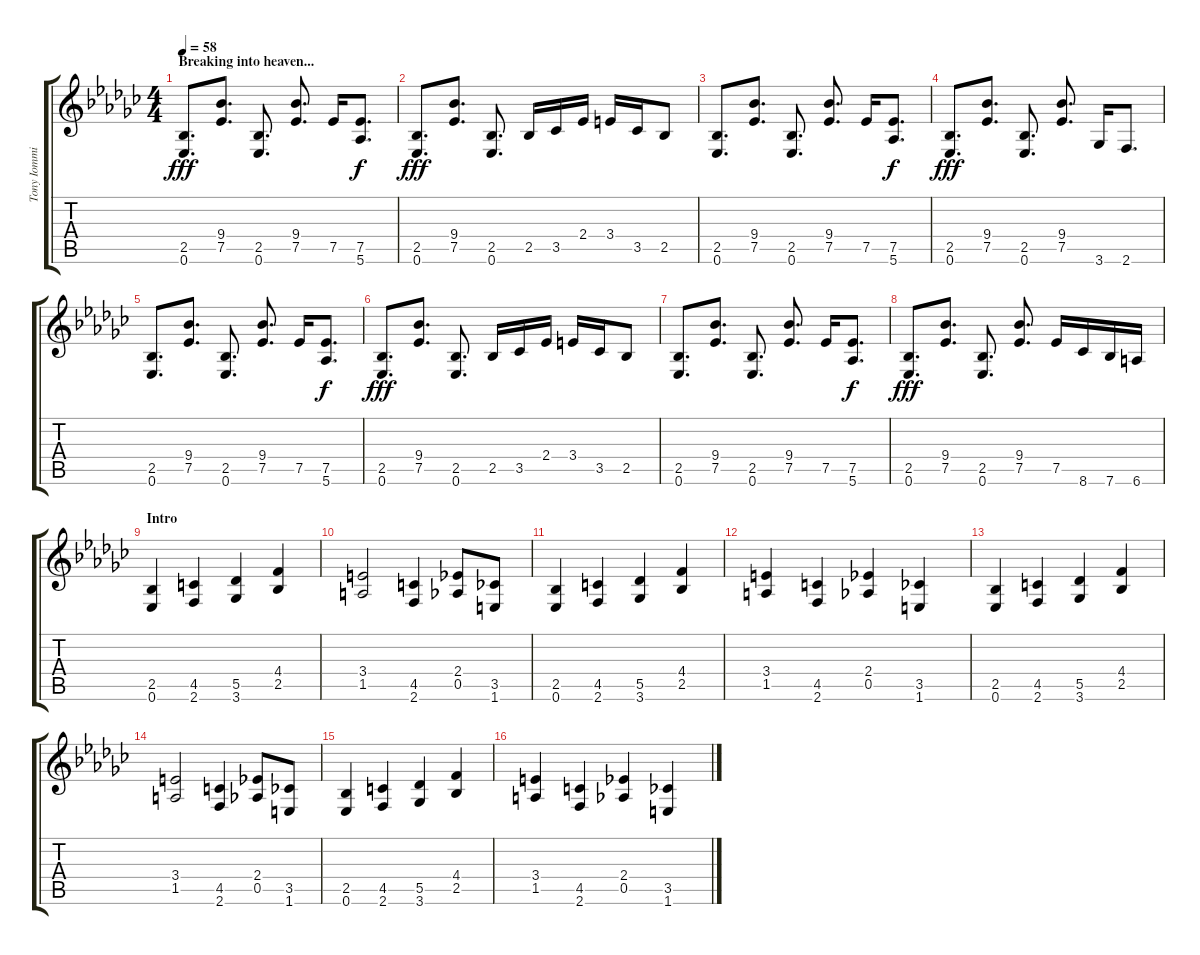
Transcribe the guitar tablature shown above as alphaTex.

\track ("Tony Iommi" "Tony Iommi") {instrument distortionguitar}
\staff {score tabs}
\tuning (Eb4 Bb3 Gb3 Db3 Ab2 Eb2) {hide}
\ts (4 4)
\section ("" "Breaking into heaven...")
\tempo 58
\clef g2
\ks ebminor
(2.5 0.6).8{d dy fff} (9.4 7.5).8{d} (2.5 0.6).8{d} (9.4 7.5).8{d} 7.5.16 (7.5 5.6).8{d dy f} |
(2.5 0.6).8{d dy fff} (9.4 7.5).8{d} (2.5 0.6).8{d} 2.5.16 3.5.16 2.4.16 3.4.16 3.5.16 2.5.8 |
(2.5 0.6).8{d} (9.4 7.5).8{d} (2.5 0.6).8{d} (9.4 7.5).8{d} 7.5.16 (7.5 5.6).8{d dy f} |
(2.5 0.6).8{d dy fff} (9.4 7.5).8{d} (2.5 0.6).8{d} (9.4 7.5).8{d} 3.6.16 2.6.8{d} |
(2.5 0.6).8{d} (9.4 7.5).8{d} (2.5 0.6).8{d} (9.4 7.5).8{d} 7.5.16 (7.5 5.6).8{d dy f} |
(2.5 0.6).8{d dy fff} (9.4 7.5).8{d} (2.5 0.6).8{d} 2.5.16 3.5.16 2.4.16 3.4.16 3.5.16 2.5.8 |
(2.5 0.6).8{d} (9.4 7.5).8{d} (2.5 0.6).8{d} (9.4 7.5).8{d} 7.5.16 (7.5 5.6).8{d dy f} |
(2.5 0.6).8{d dy fff} (9.4 7.5).8{d} (2.5 0.6).8{d} (9.4 7.5).8{d} 7.5.16 8.6.16 7.6.16 6.6.16 |
\section ("" "Intro")
(2.5 0.6).4 (4.5 2.6).4 (5.5 3.6).4 (4.4 2.5).4 |
(3.4 1.5).2 (4.5 2.6).4 (2.4 0.5).8 (3.5 1.6).8 |
(2.5 0.6).4 (4.5 2.6).4 (5.5 3.6).4 (4.4 2.5).4 |
(3.4 1.5).4 (4.5 2.6).4 (2.4 0.5).4 (3.5 1.6).4 |
(2.5 0.6).4 (4.5 2.6).4 (5.5 3.6).4 (4.4 2.5).4 |
(3.4 1.5).2 (4.5 2.6).4 (2.4 0.5).8 (3.5 1.6).8 |
(2.5 0.6).4 (4.5 2.6).4 (5.5 3.6).4 (4.4 2.5).4 |
(3.4 1.5).4 (4.5 2.6).4 (2.4 0.5).4 (3.5 1.6).4
